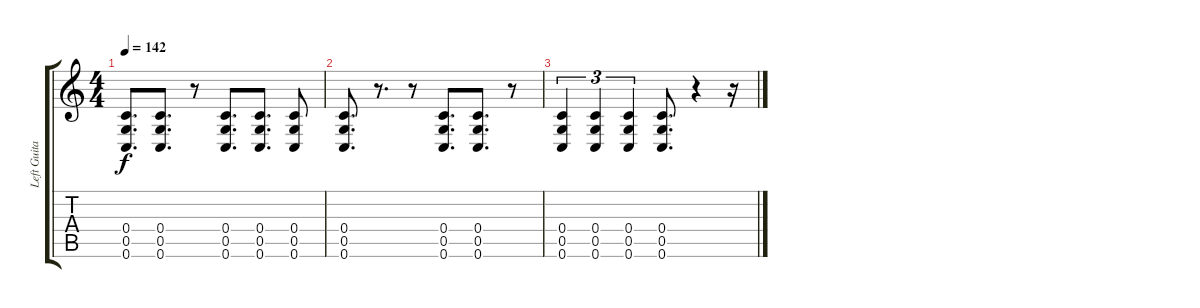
\track ("Left Guitar" "Left Guita") {instrument distortionguitar}
\staff {score tabs}
\tuning (D4 A3 F3 C3 G2 C2) {hide}
\ts (4 4)
\tempo 142
\clef g2
\ks c
(0.4 0.5 0.6).8{d dy f} (0.4 0.5 0.6).8{d} r.8 (0.4 0.5 0.6).8{d} (0.4 0.5 0.6).8{d} (0.4 0.5 0.6).8 |
(0.4 0.5 0.6).8{d} r.8{d} r.8 (0.4 0.5 0.6).8{d} (0.4 0.5 0.6).8{d} r.8 |
(0.4 0.5 0.6).4{tu (3 2)} (0.4 0.5 0.6).4{tu (3 2)} (0.4 0.5 0.6).4{tu (3 2)} (0.4 0.5 0.6).8{d} r.4 r.16
